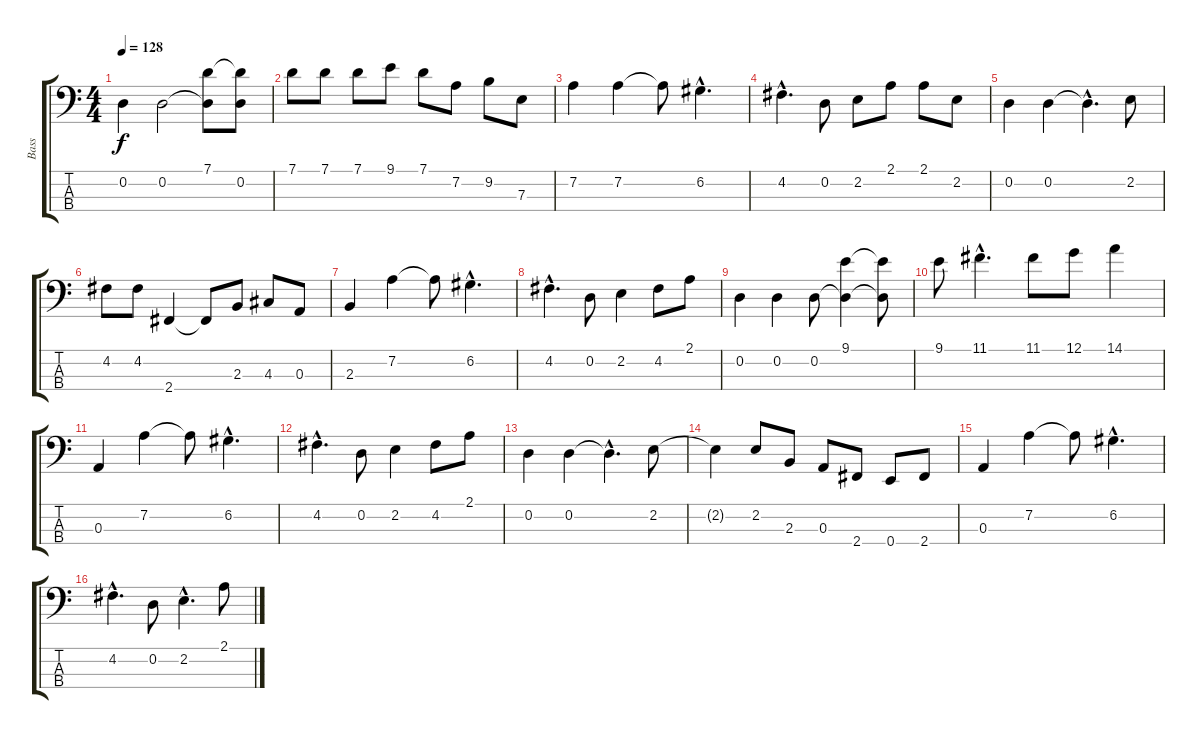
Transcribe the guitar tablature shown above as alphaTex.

\track ("Bass" "Bass") {instrument electricbassfinger}
\staff {score tabs}
\tuning (G2 D2 A1 E1) {hide}
\ts (4 4)
\tempo 128
\clef f4
\ks c
0.2.4{dy f} 0.2.2 (7.1 0.2{t}).8 (7.1{t} 0.2).8 |
7.1.8 7.1.8 7.1.8 9.1.8 7.1.8 7.2.8 9.2.8 7.3.8 |
7.2.4 7.2.4 7.2{t}.8 6.2{hac}.4{d} |
4.2{hac}.4{d} 0.2.8 2.2.8 2.1.8 2.1.8 2.2.8 |
0.2.4 0.2.4 0.2{hac t}.4{d} 2.2.8 |
4.2.8 4.2.8 2.4.4 2.4{t}.8 2.3.8 4.3.8 0.3.8 |
2.3.4 7.2.4 7.2{t}.8 6.2{hac}.4{d} |
4.2{hac}.4{d} 0.2.8 2.2.4 4.2.8 2.1.8 |
0.2.4 0.2.4 0.2.8 (9.1 0.2{t}).4 (9.1{t} 0.2{t}).8 |
9.1.8 11.1{hac}.4{d} 11.1.8 12.1.8 14.1.4 |
0.3.4 7.2.4 7.2{t}.8 6.2{hac}.4{d} |
4.2{hac}.4{d} 0.2.8 2.2.4 4.2.8 2.1.8 |
0.2.4 0.2.4 0.2{hac t}.4{d} 2.2.8 |
2.2{t}.4 2.2.8 2.3.8 0.3.8 2.4.8 0.4.8 2.4.8 |
0.3.4 7.2.4 7.2{t}.8 6.2{hac}.4{d} |
4.2{hac}.4{d} 0.2.8 2.2{hac}.4{d} 2.1.8
